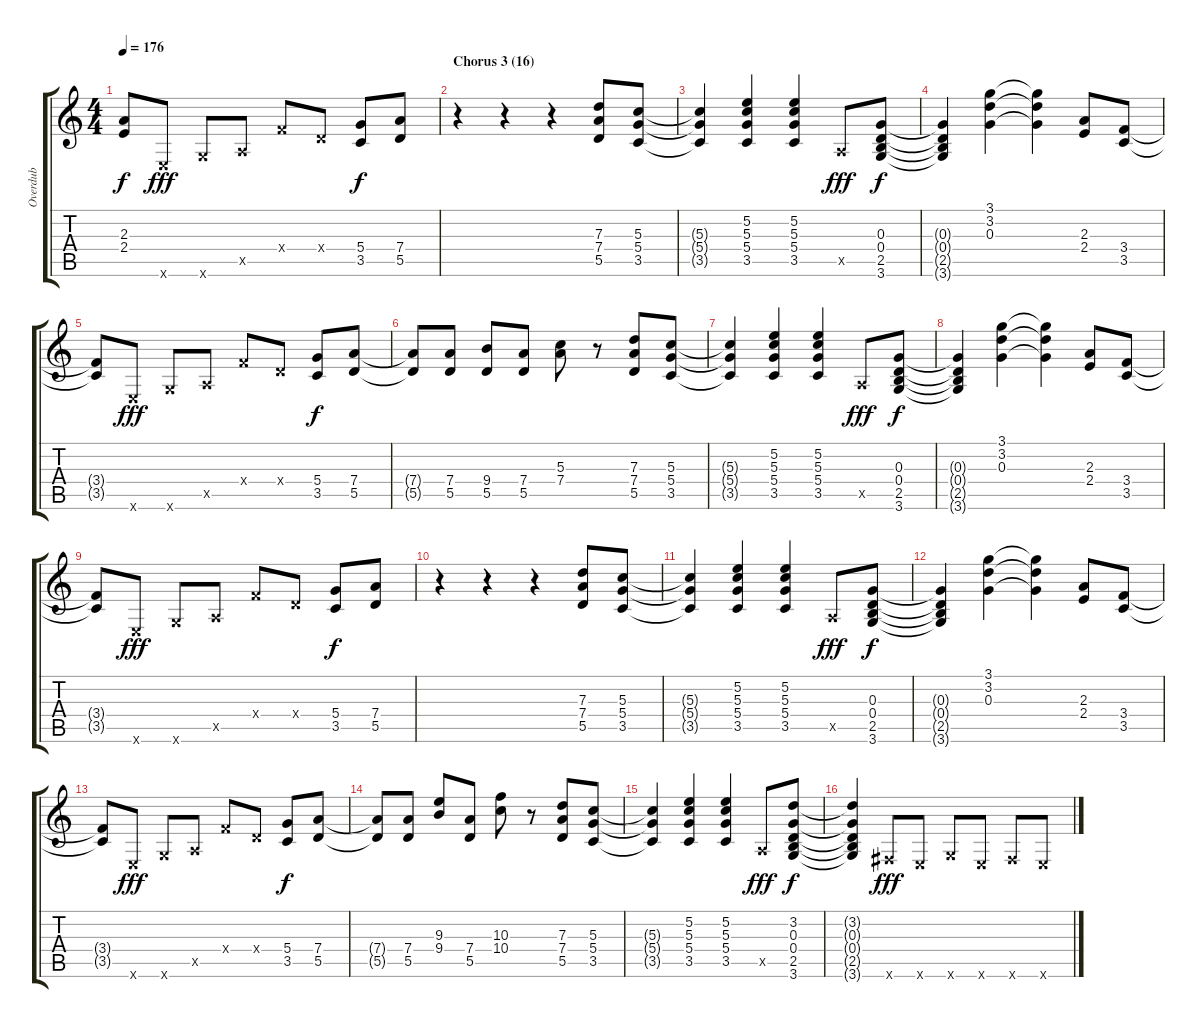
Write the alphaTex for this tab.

\track ("Overdub" "Overdub") {instrument fretlessbass}
\staff {score tabs}
\tuning (E4 B3 G3 D3 A2 E2) {hide}
\ts (4 4)
\tempo 176
\clef g2
\ks c
(2.3{t} 2.4{t}).8{dy f} 0.6{x}.8{dy fff} 3.6{x}.8 0.5{x}.8 3.4{x}.8 0.4{x}.8 (5.4 3.5).8{dy f} (7.4 5.5).8 |
\section ("" "Chorus 3 (16)")
r.4 r.4 r.4 (7.3 7.4 5.5).8 (5.3 5.4 3.5).8 |
(5.3{t} 5.4{t} 3.5{t}).4 (5.2 5.3 5.4 3.5).4 (5.2 5.3 5.4 3.5).4 0.5{x}.8{dy fff} (0.3 0.4 2.5 3.6).8{dy f} |
(0.3{t} 0.4{t} 2.5{t} 3.6{t}).4 (3.1 3.2 0.3).4 (3.1{t} 3.2{t} 0.3{t}).4 (2.3 2.4).8 (3.4 3.5).8 |
(3.4{t} 3.5{t}).8 0.6{x}.8{dy fff} 3.6{x}.8 0.5{x}.8 3.4{x}.8 0.4{x}.8 (5.4 3.5).8{dy f} (7.4 5.5).8 |
(7.4{t} 5.5{t}).8 (7.4 5.5).8 (9.4 5.5).8 (7.4 5.5).8 (5.3 7.4).8 r.8 (7.3 7.4 5.5).8 (5.3 5.4 3.5).8 |
(5.3{t} 5.4{t} 3.5{t}).4 (5.2 5.3 5.4 3.5).4 (5.2 5.3 5.4 3.5).4 0.5{x}.8{dy fff} (0.3 0.4 2.5 3.6).8{dy f} |
(0.3{t} 0.4{t} 2.5{t} 3.6{t}).4 (3.1 3.2 0.3).4 (3.1{t} 3.2{t} 0.3{t}).4 (2.3 2.4).8 (3.4 3.5).8 |
(3.4{t} 3.5{t}).8 0.6{x}.8{dy fff} 3.6{x}.8 0.5{x}.8 3.4{x}.8 0.4{x}.8 (5.4 3.5).8{dy f} (7.4 5.5).8 |
r.4 r.4 r.4 (7.3 7.4 5.5).8 (5.3 5.4 3.5).8 |
(5.3{t} 5.4{t} 3.5{t}).4 (5.2 5.3 5.4 3.5).4 (5.2 5.3 5.4 3.5).4 0.5{x}.8{dy fff} (0.3 0.4 2.5 3.6).8{dy f} |
(0.3{t} 0.4{t} 2.5{t} 3.6{t}).4 (3.1 3.2 0.3).4 (3.1{t} 3.2{t} 0.3{t}).4 (2.3 2.4).8 (3.4 3.5).8 |
(3.4{t} 3.5{t}).8 0.6{x}.8{dy fff} 3.6{x}.8 0.5{x}.8 3.4{x}.8 0.4{x}.8 (5.4 3.5).8{dy f} (7.4 5.5).8 |
(7.4{t} 5.5{t}).8 (7.4 5.5).8 (9.3 9.4).8 (7.4 5.5).8 (10.3 10.4).8 r.8 (7.3 7.4 5.5).8 (5.3 5.4 3.5).8 |
(5.3{t} 5.4{t} 3.5{t}).4 (5.2 5.3 5.4 3.5).4 (5.2 5.3 5.4 3.5).4 0.5{x}.8{dy fff} (3.2 0.3 0.4 2.5 3.6).8{dy f} |
(3.2{t} 0.3{t} 0.4{t} 2.5{t} 3.6{t}).4 2.6{x}.8{dy fff} 0.6{x}.8 3.6{x}.8 0.6{x}.8 2.6{x}.8 0.6{x}.8
